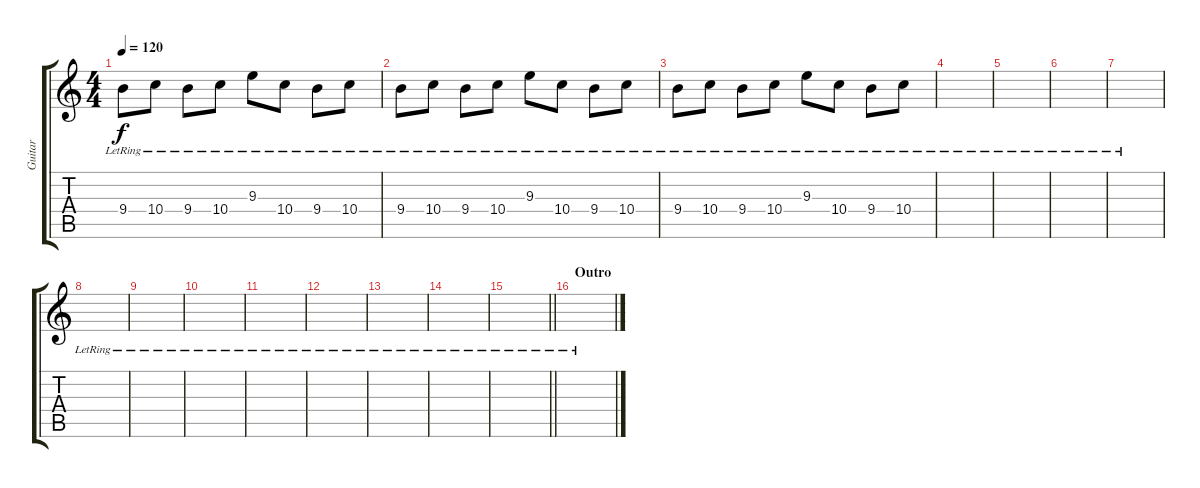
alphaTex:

\track ("Guitar" "Guitar") {instrument electricguitarclean}
\staff {score tabs}
\tuning (E4 B3 G3 D3 A2 E2) {hide}
\ts (4 4)
\tempo 120
\clef g2
\ks c
9.4{lr}.8{dy f} 10.4{lr}.8 9.4{lr}.8 10.4{lr}.8 9.3{lr}.8 10.4{lr}.8 9.4{lr}.8 10.4{lr}.8 |
9.4{lr}.8 10.4{lr}.8 9.4{lr}.8 10.4{lr}.8 9.3{lr}.8 10.4{lr}.8 9.4{lr}.8 10.4{lr}.8 |
9.4{lr}.8 10.4{lr}.8 9.4{lr}.8 10.4{lr}.8 9.3{lr}.8 10.4{lr}.8 9.4{lr}.8 10.4{lr}.8 |
|
|
|
|
|
|
|
|
|
|
|
\barLineRight lightlight
|
\section ("" "Outro")
